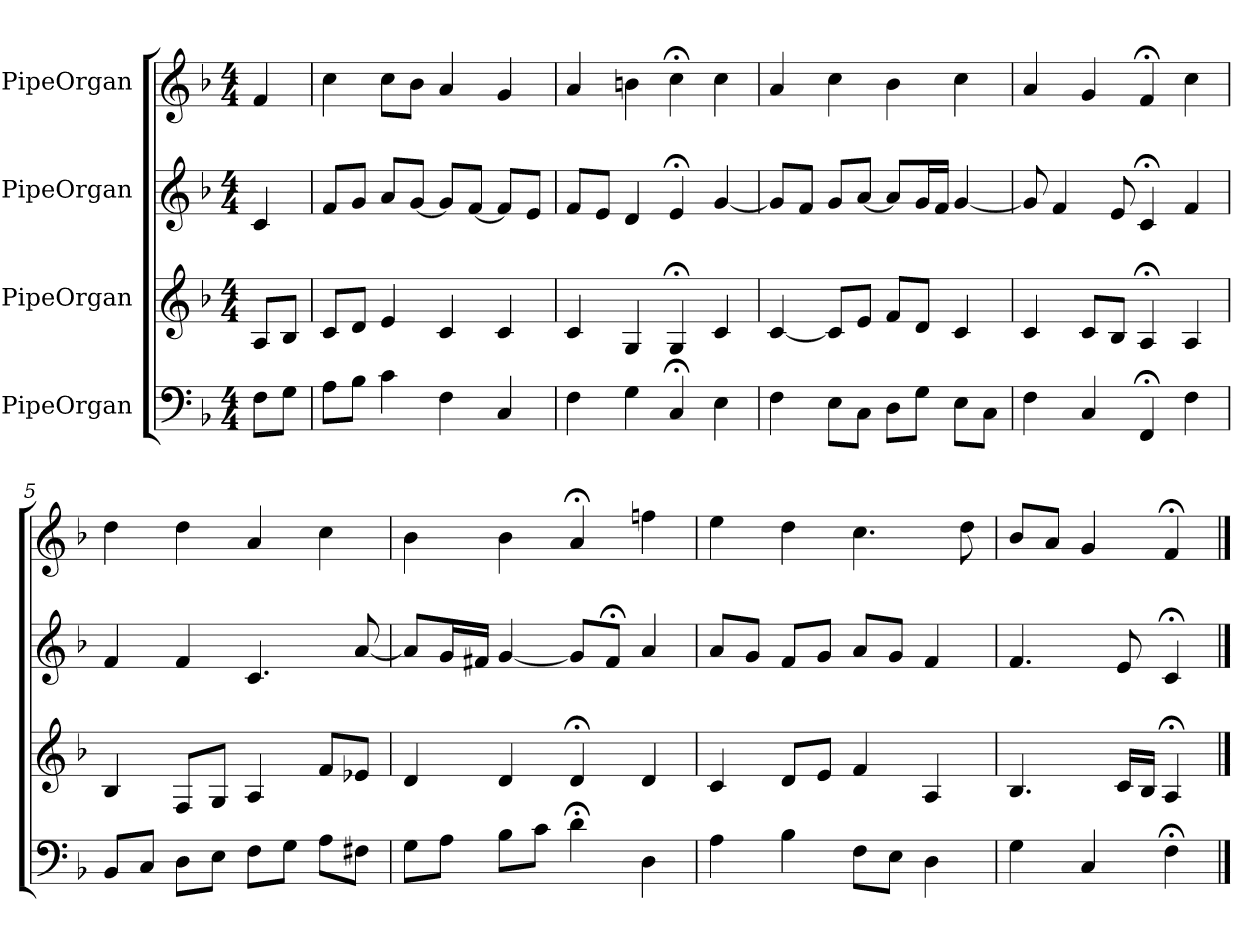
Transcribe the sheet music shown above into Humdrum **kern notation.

**kern	**kern	**kern	**kern
*part4	*part3	*part2	*part1
*staff4	*staff3	*staff2	*staff1
*I"PipeOrgan	*I"PipeOrgan	*I"PipeOrgan	*I"PipeOrgan
*k[b-]	*k[b-]	*k[b-]	*k[b-]
*F:	*F:	*F:	*F:
*M4/4	*M4/4	*M4/4	*M4/4
*MM60	*MM60	*MM60	*MM60
=	=	=	=
8FL	8AL	4c	4f
8GJ	8B-J	.	.
=1	=1	=1	=1
8AL	8cL	8fL	4cc
8B-J	8dJ	8gJ	.
4c	4e	8aL	8ccL
.	.	[8gJ	8b-J
4F	4c	8gL]	4a
.	.	[8fJ	.
4C	4c	8fL]	4g
.	.	8eJ	.
=2	=2	=2	=2
4F	4c	8fL	4a
.	.	8eJ	.
4G	4G	4d	4bn
4C;<	4G;<	4e;<	4cc;<
4E	4c	[4g	4cc
=3	=3	=3	=3
4F	[4c	8gL]	4a
.	.	8fJ	.
8EL	8cL]	8gL	4cc
8CJ	8eJ	[8aJ	.
8DL	8fL	8aL]	4b-
8GJ	8dJ	16gL	.
.	.	16fJJ	.
8EL	4c	[4g	4cc
8CJ	.	.	.
=4	=4	=4	=4
4F	4c	8g]	4a
.	.	4f	.
4C	8cL	.	4g
.	8B-J	8e	.
4FF;<	4A;<	4c;<	4f;<
4F	4A	4f	4cc
=5	=5	=5	=5
8BB-L	4B-	4f	4dd
8CJ	.	.	.
8DL	8FL	4f	4dd
8EJ	8GJ	.	.
8FL	4A	4.c	4a
8GJ	.	.	.
8AL	8fL	.	4cc
8F#XJ	8e-XJ	[8a	.
=6	=6	=6	=6
8GL	4d	8aL]	4b-
8AJ	.	16gL	.
.	.	16f#XJJ	.
8B-L	4d	[4g	4b-
8cJ	.	.	.
4d;<	4d;<	8gL]	4a;<
.	.	8f#;<J	.
4D	4d	4a	4ffn
=7	=7	=7	=7
4A	4c	8aL	4ee
.	.	8gJ	.
4B-	8dL	8fL	4dd
.	8eJ	8gJ	.
8FL	4f	8aL	4.cc
8EJ	.	8gJ	.
4D	4A	4f	.
.	.	.	8dd
=8	=8	=8	=8
4G	4.B-	4.f	8b-L
.	.	.	8aJ
4C	.	.	4g
.	16cLL	8e	.
.	16B-JJ	.	.
4F;<	4A;<	4c;<	4f;<
==	==	==	==
*-	*-	*-	*-
